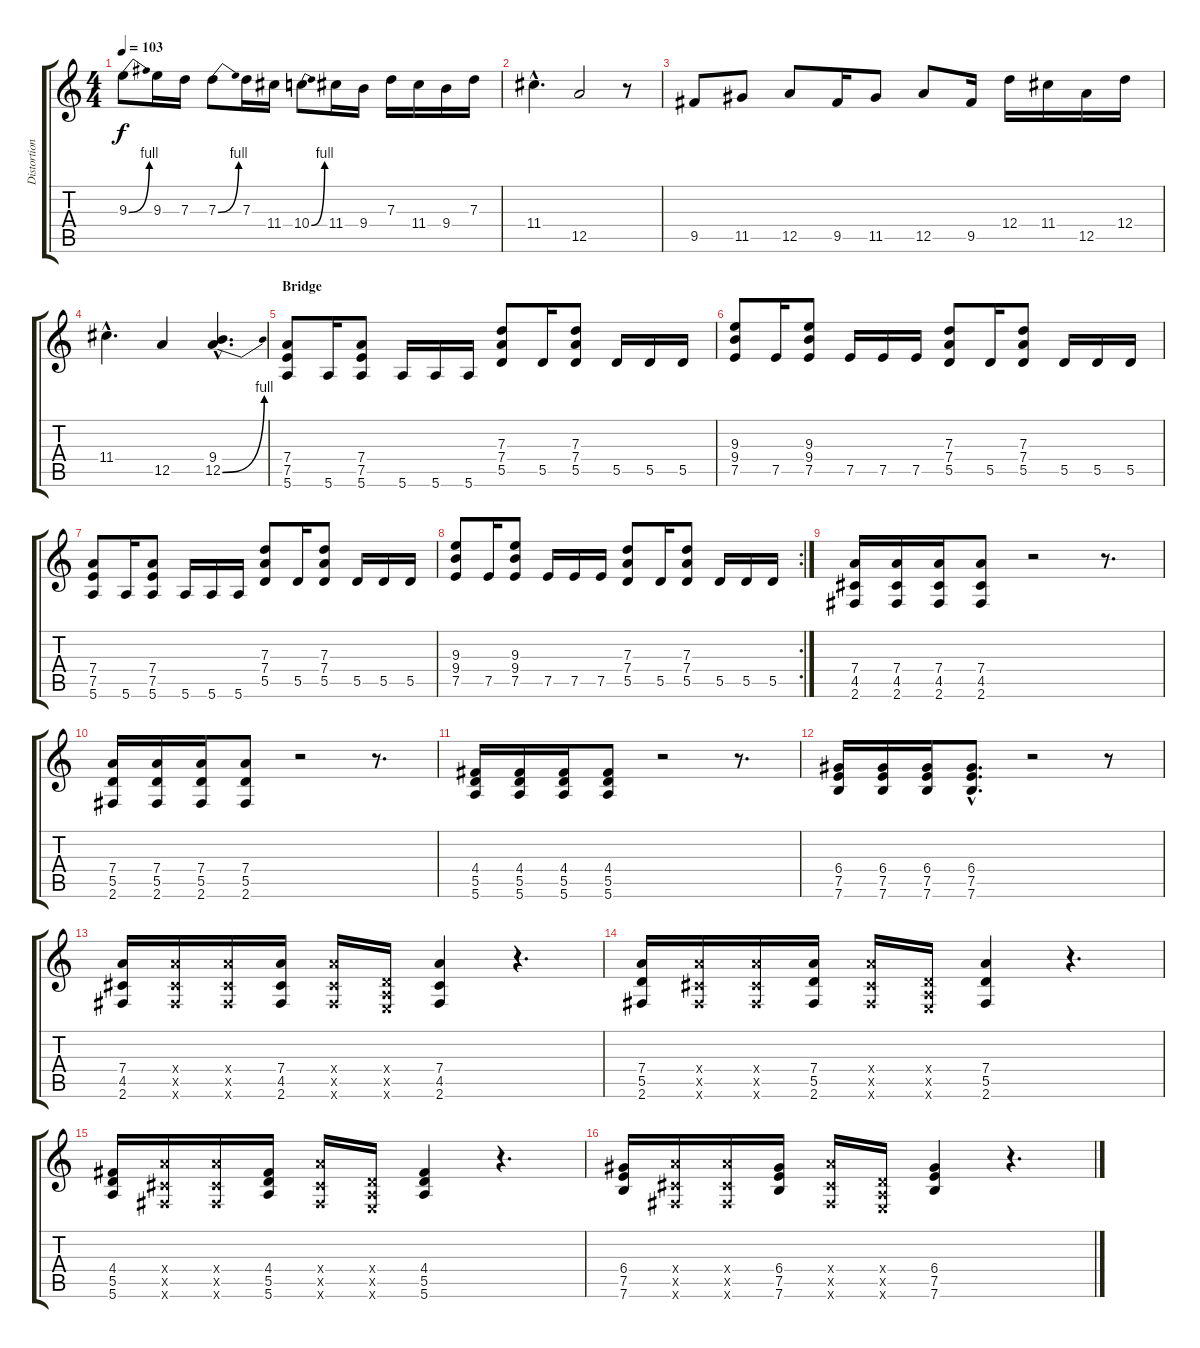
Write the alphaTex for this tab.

\track ("Distortion Solo" "Distortion") {instrument overdrivenguitar}
\staff {score tabs}
\tuning (E4 B3 G3 D3 A2 E2) {hide}
\ts (4 4)
\tempo 103
\clef g2
\ks c
9.3{be (bend 0 0 60 4)}.8{dy f} 9.3.16 7.3.16 7.3{be (bend 0 0 60 4)}.8 7.3.16 11.4.16 10.4{be (bend 0 0 60 4)}.8 11.4.16 9.4.16 7.3.16 11.4.16 9.4.16 7.3.16 |
11.4{hac}.4{d} 12.5.2 r.8 |
9.5.8 11.5.8 12.5.8 9.5.16 11.5.8 12.5.8 9.5.16 12.4.16 11.4.16 12.5.16 12.4.16 |
11.4{hac}.4{d} 12.5.4 (9.4{hac} 12.5{be (bend 0 0 60 4) hac}).4{d} |
\section ("" "Bridge")
(7.4 7.5 5.6).8 5.6.16 (7.4 7.5 5.6).8 5.6.16 5.6.16 5.6.16 (7.3 7.4 5.5).8 5.5.16 (7.3 7.4 5.5).8 5.5.16 5.5.16 5.5.16 |
(9.3 9.4 7.5).8 7.5.16 (9.3 9.4 7.5).8 7.5.16 7.5.16 7.5.16 (7.3 7.4 5.5).8 5.5.16 (7.3 7.4 5.5).8 5.5.16 5.5.16 5.5.16 |
(7.4 7.5 5.6).8 5.6.16 (7.4 7.5 5.6).8 5.6.16 5.6.16 5.6.16 (7.3 7.4 5.5).8 5.5.16 (7.3 7.4 5.5).8 5.5.16 5.5.16 5.5.16 |
\rc 2
(9.3 9.4 7.5).8 7.5.16 (9.3 9.4 7.5).8 7.5.16 7.5.16 7.5.16 (7.3 7.4 5.5).8 5.5.16 (7.3 7.4 5.5).8 5.5.16 5.5.16 5.5.16 |
(7.4 4.5 2.6).16 (7.4 4.5 2.6).16 (7.4 4.5 2.6).16 (7.4 4.5 2.6).8 r.2 r.8{d} |
(7.4 5.5 2.6).16 (7.4 5.5 2.6).16 (7.4 5.5 2.6).16 (7.4 5.5 2.6).8 r.2 r.8{d} |
(4.4 5.5 5.6).16 (4.4 5.5 5.6).16 (4.4 5.5 5.6).16 (4.4 5.5 5.6).8 r.2 r.8{d} |
(6.4 7.5 7.6).16 (6.4 7.5 7.6).16 (6.4 7.5 7.6).16 (6.4{hac} 7.5{hac} 7.6{hac}).8{d} r.2 r.8 |
(7.4 4.5 2.6).16 (7.4{x} 4.5{x} 2.6{x}).16 (7.4{x} 4.5{x} 2.6{x}).16 (7.4 4.5 2.6).16 (7.4{x} 4.5{x} 2.6{x}).16 (0.4{x} 0.5{x} 0.6{x}).16 (7.4 4.5 2.6).4 r.4{d} |
(7.4 5.5 2.6).16 (7.4{x} 4.5{x} 2.6{x}).16 (7.4{x} 4.5{x} 2.6{x}).16 (7.4 5.5 2.6).16 (7.4{x} 4.5{x} 2.6{x}).16 (0.4{x} 0.5{x} 0.6{x}).16 (7.4 5.5 2.6).4 r.4{d} |
(4.4 5.5 5.6).16 (7.4{x} 4.5{x} 2.6{x}).16 (7.4{x} 4.5{x} 2.6{x}).16 (4.4 5.5 5.6).16 (7.4{x} 4.5{x} 2.6{x}).16 (0.4{x} 0.5{x} 0.6{x}).16 (4.4 5.5 5.6).4 r.4{d} |
(6.4 7.5 7.6).16 (7.4{x} 4.5{x} 2.6{x}).16 (7.4{x} 4.5{x} 2.6{x}).16 (6.4 7.5 7.6).16 (7.4{x} 4.5{x} 2.6{x}).16 (0.4{x} 0.5{x} 0.6{x}).16 (6.4 7.5 7.6).4 r.4{d}
